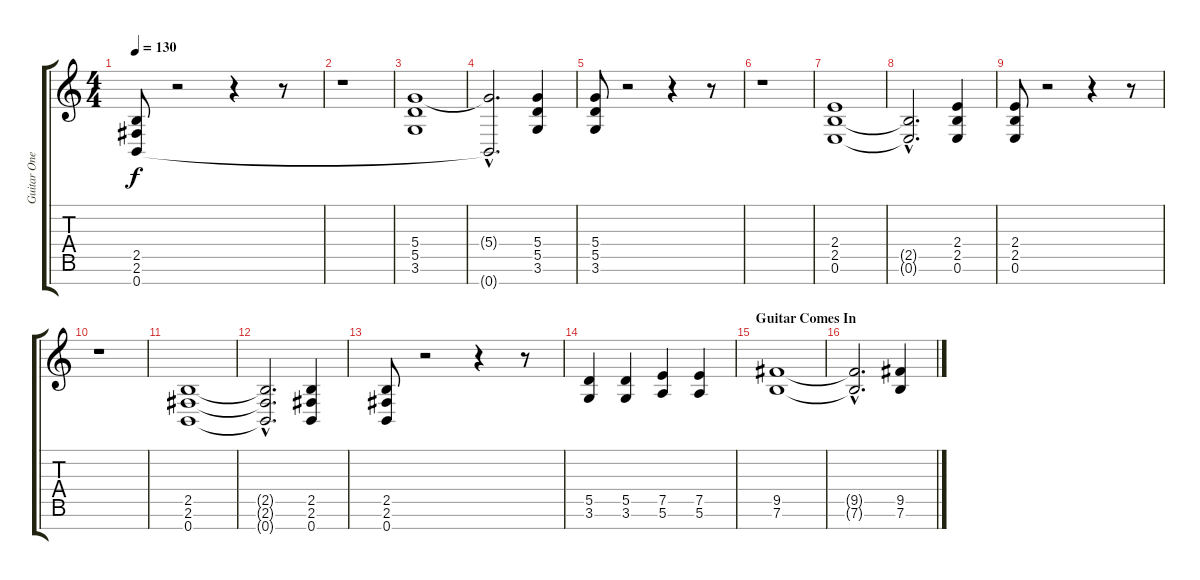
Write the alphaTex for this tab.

\track ("Guitar One" "Guitar One") {instrument distortionguitar}
\staff {score tabs}
\tuning (E4 B3 G3 D3 A2 E2 B1) {hide}
\ts (4 4)
\tempo 130
\clef g2
\ks c
(2.5 2.6 0.7).8{dy f} r.2 r.4 r.8 |
r.1 |
(5.4 5.5 3.6).1 |
(5.4{hac t} 0.7{hac t}).2{d} (5.4 5.5 3.6).4 |
(5.4 5.5 3.6).8 r.2 r.4 r.8 |
r.1 |
(2.4 2.5 0.6).1 |
(2.5{hac t} 0.6{hac t}).2{d} (2.4 2.5 0.6).4 |
(2.4 2.5 0.6).8 r.2 r.4 r.8 |
r.1 |
(2.5 2.6 0.7).1 |
(2.5{hac t} 2.6{hac t} 0.7{hac t}).2{d} (2.5 2.6 0.7).4 |
(2.5 2.6 0.7).8 r.2 r.4 r.8 |
(5.5 3.6).4 (5.5 3.6).4 (7.5 5.6).4 (7.5 5.6).4 |
\section ("" "Guitar Comes In")
(9.5 7.6).1 |
(9.5{hac t} 7.6{hac t}).2{d} (9.5 7.6).4
